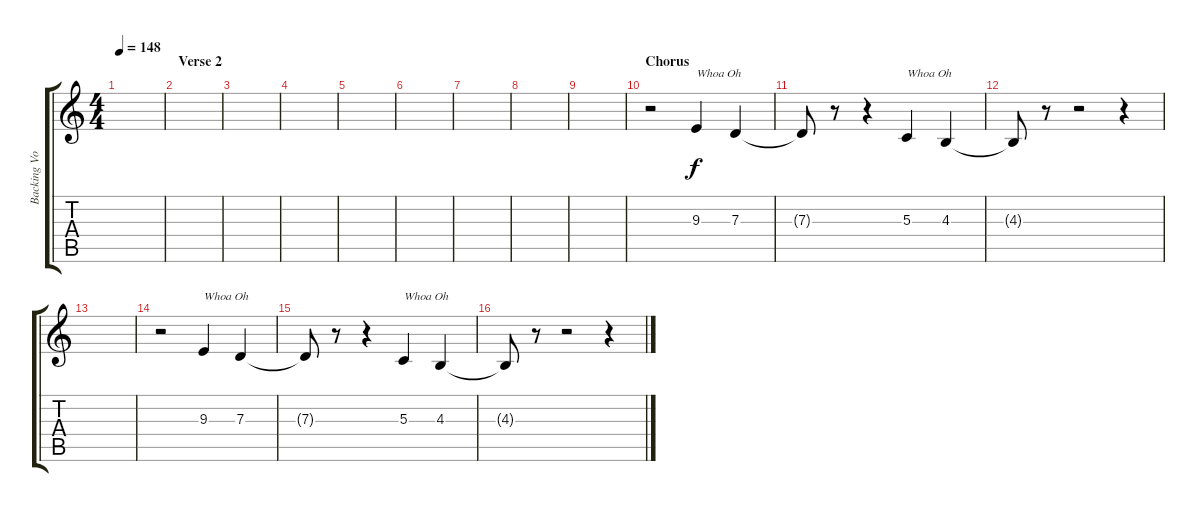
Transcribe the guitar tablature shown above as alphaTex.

\track ("Backing Vox 2" "Backing Vo") {instrument lead1square}
\staff {score tabs}
\tuning (E4 B3 G3 D3 A2 E2) {hide}
\ts (4 4)
\tempo 148
\clef g2
\ks c
|
\section ("" "Verse 2")
|
|
|
|
|
|
|
|
\section ("" "Chorus")
r.2 9.3.4{txt "Whoa Oh"} 7.3.4 |
7.3{t}.8 r.8 r.4 5.3.4{txt "Whoa Oh"} 4.3.4 |
4.3{t}.8 r.8 r.2 r.4 |
|
r.2 9.3.4{txt "Whoa Oh"} 7.3.4 |
7.3{t}.8 r.8 r.4 5.3.4{txt "Whoa Oh"} 4.3.4 |
4.3{t}.8 r.8 r.2 r.4
